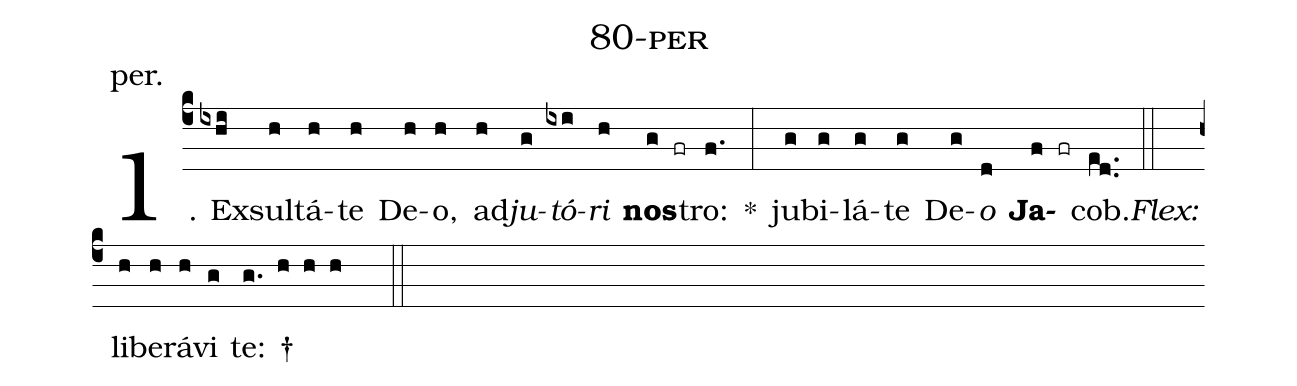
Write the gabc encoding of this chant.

name: 80-per;
annotation: per.;
%%
(c4)1. Ex(ixhi)sul(h)tá(h)te(h) De(h)o,(h) ad(h)<i>ju</i>(g)<i>tó</i>(ixi)<i>ri</i>(h) <b>nos</b>(g fr)tro:(f.) *(:) ju(g)bi(g)lá(g)te(g) De(g)<i>o</i>(d) <b>Ja</b>(f fr)cob.(ed..) (::)
<i>Flex:</i>()  li(h)be(h)rá(h)vi(g) te: †(g. h h h  ::)
